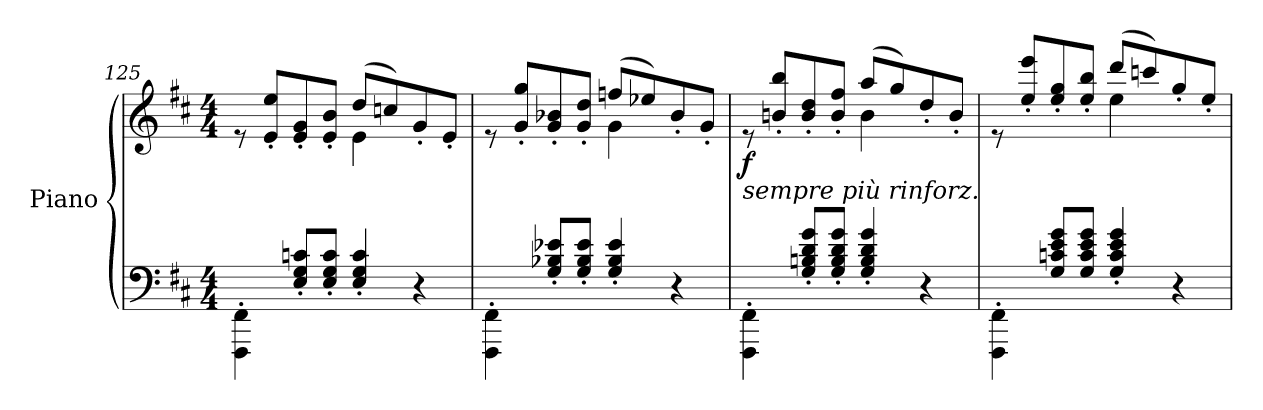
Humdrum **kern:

**kern	**kern	**dynam
*part1	*part1	*part1
*staff2	*staff1	*staff1/2
*I"Piano	*	*
*I'Pno.	*	*
*clefF4	*clefG2	*
*k[f#c#]	*k[f#c#]	*
*M4/4	*M4/4	*
*MM240	*MM240	*
=125	=125	=125
*	*^	*
4FFF#\' 4FF#\'	8re	2ryy	.
.	8e/' 8ee/'L	.	.
8E/' 8G/' 8cn/'L	8e/' 8g/'	.	.
8E/' 8G/' 8c/'J	8e/' 8b/'J	.	.
4E/' 4G/' 4c/'	(>8dd/L	4e\	.
.	8ccn/)	.	.
4r	8g'/	4ryy	.
.	8e'/J	.	.
=126	=126	=126	=126
4FFF#\' 4FF#\'	8re	2ryy	.
.	8g/' 8gg/'L	.	.
8G/' 8B-X/' 8e-X/'L	8g/' 8b-X/'	.	.
8G/' 8B-/' 8e-/'J	8g/' 8dd/'J	.	.
4G/' 4B-/' 4e-/'	(>8ffn/L	4g\	.
.	8ee-X/)	.	.
4r	8b-'/	4ryy	.
.	8g'/J	.	.
!!LO:PB:g=z	!!
=127	=127	=127	=127
!	!LO:TX:b:i:t=sempre più   rinforz.	!	!
!	!	!	!LO:DY:b
4FFF#\' 4FF#\'	8re	2ryy	f
*	*MM245	*	*
.	8bn/' 8bb/'L	.	.
8G/' 8Bn/' 8d/' 8g/'L	8b/' 8dd/'	.	.
8G/' 8B/' 8d/' 8g/'J	8b/' 8ff#/'J	.	.
4G/' 4B/' 4d/' 4g/'	(>8aa/L	4b\	.
.	8gg/)	.	.
4r	8dd'/	4ryy	.
.	8b'/J	.	.
=128	=128	=128	=128
4FFF#\' 4FF#\'	8re	2ryy	.
.	8ee/' 8eee/'L	.	.
8G/ 8cn/ 8e/ 8g/L	8ee/' 8gg/'	.	.
8G/ 8c/ 8e/ 8g/J	8ee/' 8bb/'J	.	.
4G/' 4c/' 4e/' 4g/'	(>8ddd/L	4ee\	.
.	8cccn/)	.	.
4r	8gg'/	4ryy	.
.	8ee'/J	.	.
*	*v	*v	*
=	=	=
*-	*-	*-
